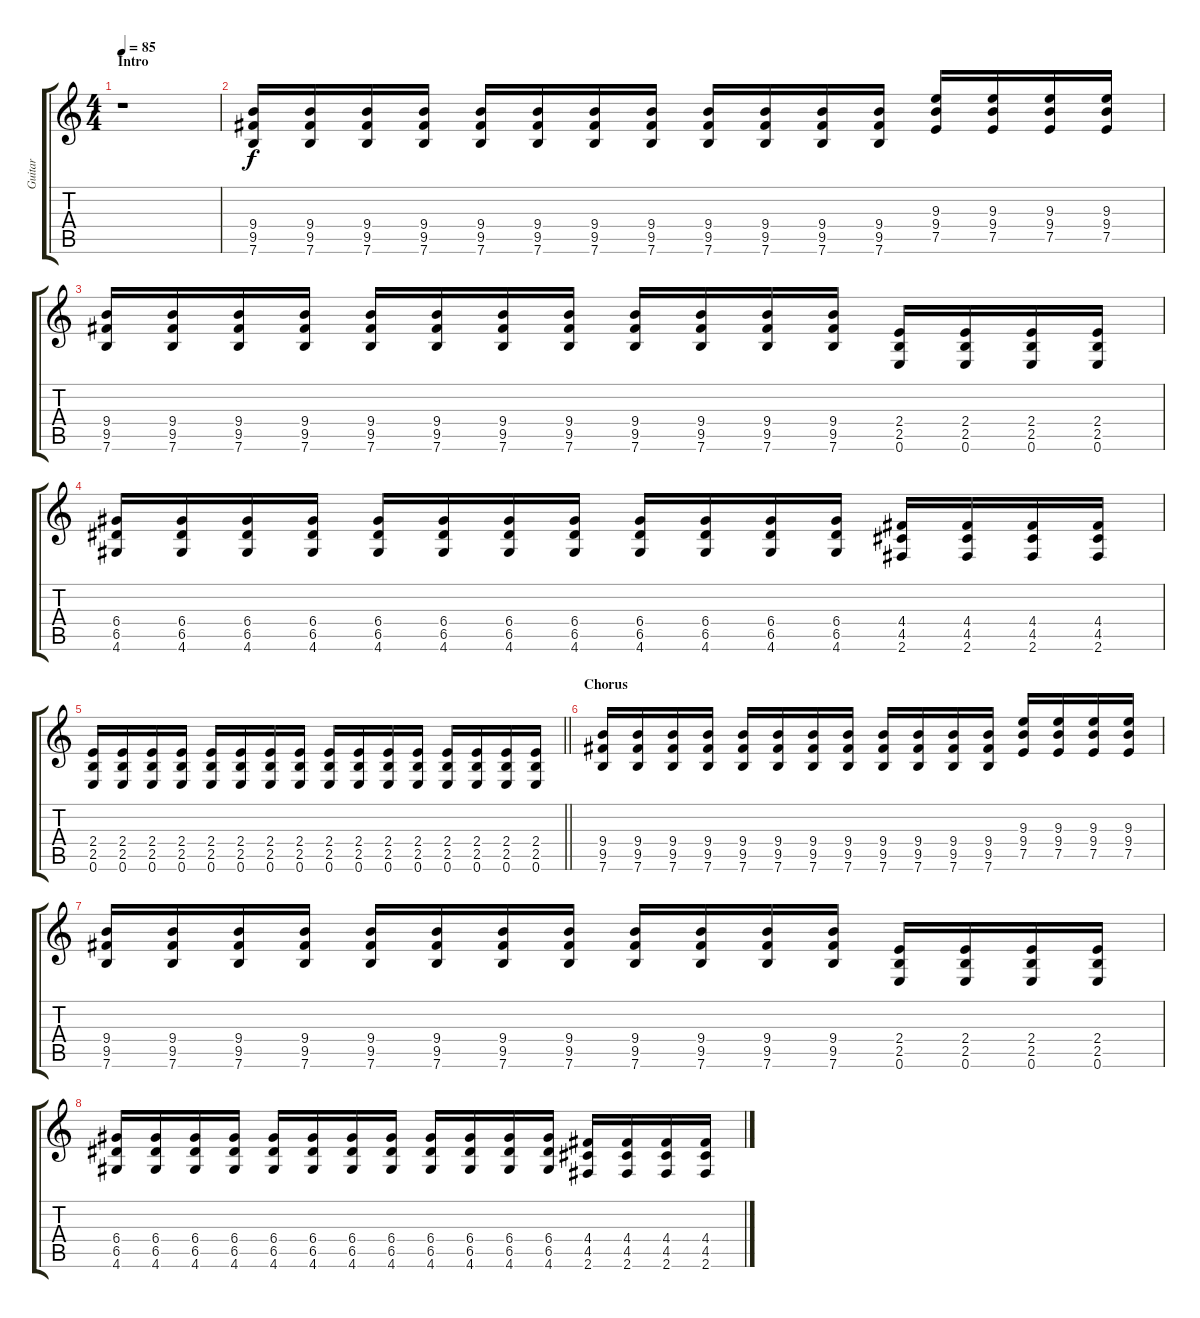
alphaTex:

\track ("Guitar" "Guitar") {instrument distortionguitar}
\staff {score tabs}
\tuning (E4 B3 G3 D3 A2 E2) {hide}
\ts (4 4)
\section ("" "Intro")
\tempo 85
\clef g2
\ks c
r.1{dy f instrument distortionguitar} |
(9.4 9.5 7.6).16 (9.4 9.5 7.6).16 (9.4 9.5 7.6).16 (9.4 9.5 7.6).16 (9.4 9.5 7.6).16 (9.4 9.5 7.6).16 (9.4 9.5 7.6).16 (9.4 9.5 7.6).16 (9.4 9.5 7.6).16 (9.4 9.5 7.6).16 (9.4 9.5 7.6).16 (9.4 9.5 7.6).16 (9.3 9.4 7.5).16 (9.3 9.4 7.5).16 (9.3 9.4 7.5).16 (9.3 9.4 7.5).16 |
(9.4 9.5 7.6).16 (9.4 9.5 7.6).16 (9.4 9.5 7.6).16 (9.4 9.5 7.6).16 (9.4 9.5 7.6).16 (9.4 9.5 7.6).16 (9.4 9.5 7.6).16 (9.4 9.5 7.6).16 (9.4 9.5 7.6).16 (9.4 9.5 7.6).16 (9.4 9.5 7.6).16 (9.4 9.5 7.6).16 (2.4 2.5 0.6).16 (2.4 2.5 0.6).16 (2.4 2.5 0.6).16 (2.4 2.5 0.6).16 |
(6.4 6.5 4.6).16 (6.4 6.5 4.6).16 (6.4 6.5 4.6).16 (6.4 6.5 4.6).16 (6.4 6.5 4.6).16 (6.4 6.5 4.6).16 (6.4 6.5 4.6).16 (6.4 6.5 4.6).16 (6.4 6.5 4.6).16 (6.4 6.5 4.6).16 (6.4 6.5 4.6).16 (6.4 6.5 4.6).16 (4.4 4.5 2.6).16 (4.4 4.5 2.6).16 (4.4 4.5 2.6).16 (4.4 4.5 2.6).16 |
\barLineRight lightlight
(2.4 2.5 0.6).16 (2.4 2.5 0.6).16 (2.4 2.5 0.6).16 (2.4 2.5 0.6).16 (2.4 2.5 0.6).16 (2.4 2.5 0.6).16 (2.4 2.5 0.6).16 (2.4 2.5 0.6).16 (2.4 2.5 0.6).16 (2.4 2.5 0.6).16 (2.4 2.5 0.6).16 (2.4 2.5 0.6).16 (2.4 2.5 0.6).16 (2.4 2.5 0.6).16 (2.4 2.5 0.6).16 (2.4 2.5 0.6).16 |
\section ("" "Chorus")
(9.4 9.5 7.6).16 (9.4 9.5 7.6).16 (9.4 9.5 7.6).16 (9.4 9.5 7.6).16 (9.4 9.5 7.6).16 (9.4 9.5 7.6).16 (9.4 9.5 7.6).16 (9.4 9.5 7.6).16 (9.4 9.5 7.6).16 (9.4 9.5 7.6).16 (9.4 9.5 7.6).16 (9.4 9.5 7.6).16 (9.3 9.4 7.5).16 (9.3 9.4 7.5).16 (9.3 9.4 7.5).16 (9.3 9.4 7.5).16 |
(9.4 9.5 7.6).16 (9.4 9.5 7.6).16 (9.4 9.5 7.6).16 (9.4 9.5 7.6).16 (9.4 9.5 7.6).16 (9.4 9.5 7.6).16 (9.4 9.5 7.6).16 (9.4 9.5 7.6).16 (9.4 9.5 7.6).16 (9.4 9.5 7.6).16 (9.4 9.5 7.6).16 (9.4 9.5 7.6).16 (2.4 2.5 0.6).16 (2.4 2.5 0.6).16 (2.4 2.5 0.6).16 (2.4 2.5 0.6).16 |
(6.4 6.5 4.6).16 (6.4 6.5 4.6).16 (6.4 6.5 4.6).16 (6.4 6.5 4.6).16 (6.4 6.5 4.6).16 (6.4 6.5 4.6).16 (6.4 6.5 4.6).16 (6.4 6.5 4.6).16 (6.4 6.5 4.6).16 (6.4 6.5 4.6).16 (6.4 6.5 4.6).16 (6.4 6.5 4.6).16 (4.4 4.5 2.6).16 (4.4 4.5 2.6).16 (4.4 4.5 2.6).16 (4.4 4.5 2.6).16
